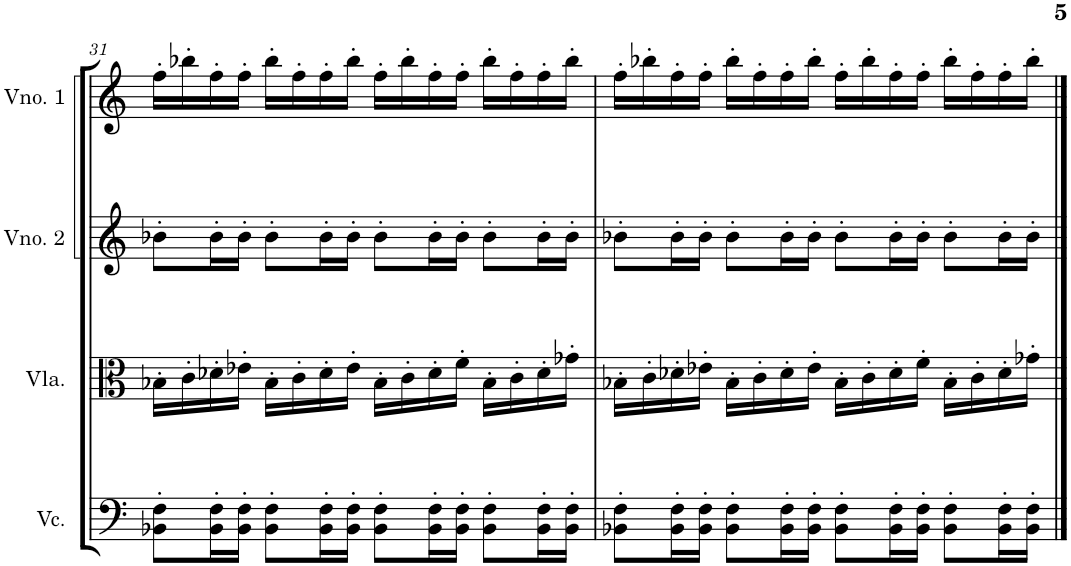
**kern	**kern	**kern	**kern
*part4	*part3	*part2	*part1
*staff4	*staff3	*staff2	*staff1
*I"Violoncelo	*I"Viola	*I"Violino 2	*I"Violino 1
*I'Vc.	*I'Vla.	*I'Vno. 2	*I'Vno. 1
!!LO:PB:g=z
*clefF4	*clefC3	*clefG2	*clefG2
*k[]	*k[]	*k[]	*k[]
*M4/4	*M4/4	*M4/4	*M4/4
=31	=31	=31	=31
8BB-X\' 8F\'L	16B-X'\LL	8b-X'\L	16ff'\LL
.	16c'\	.	16bb-X'\
16BB-\' 16F\'L	16d-X'\	16b-'\L	16ff'\
16BB-\' 16F\'JJ	16e-X'\JJ	16b-'\JJ	16ff'\JJ
8BB-\' 8F\'L	16B-'\LL	8b-'\L	16bb-'\LL
.	16c'\	.	16ff'\
16BB-\' 16F\'L	16d-'\	16b-'\L	16ff'\
16BB-\' 16F\'JJ	16e-'\JJ	16b-'\JJ	16bb-'\JJ
8BB-\' 8F\'L	16B-'\LL	8b-'\L	16ff'\LL
.	16c'\	.	16bb-'\
16BB-\' 16F\'L	16d-'\	16b-'\L	16ff'\
16BB-\' 16F\'JJ	16f'\JJ	16b-'\JJ	16ff'\JJ
8BB-\' 8F\'L	16B-'\LL	8b-'\L	16bb-'\LL
.	16c'\	.	16ff'\
16BB-\' 16F\'L	16d-'\	16b-'\L	16ff'\
16BB-\' 16F\'JJ	16g-X'\JJ	16b-'\JJ	16bb-'\JJ
=32	=32	=32	=32
8BB-X\' 8F\'L	16B-X'\LL	8b-X'\L	16ff'\LL
.	16c'\	.	16bb-X'\
16BB-\' 16F\'L	16d-X'\	16b-'\L	16ff'\
16BB-\' 16F\'JJ	16e-X'\JJ	16b-'\JJ	16ff'\JJ
8BB-\' 8F\'L	16B-'\LL	8b-'\L	16bb-'\LL
.	16c'\	.	16ff'\
16BB-\' 16F\'L	16d-'\	16b-'\L	16ff'\
16BB-\' 16F\'JJ	16e-'\JJ	16b-'\JJ	16bb-'\JJ
8BB-\' 8F\'L	16B-'\LL	8b-'\L	16ff'\LL
.	16c'\	.	16bb-'\
16BB-\' 16F\'L	16d-'\	16b-'\L	16ff'\
16BB-\' 16F\'JJ	16f'\JJ	16b-'\JJ	16ff'\JJ
8BB-\' 8F\'L	16B-'\LL	8b-'\L	16bb-'\LL
.	16c'\	.	16ff'\
16BB-\' 16F\'L	16d-'\	16b-'\L	16ff'\
16BB-\' 16F\'JJ	16g-X'\JJ	16b-'\JJ	16bb-'\JJ
==	==	==	==
*-	*-	*-	*-
